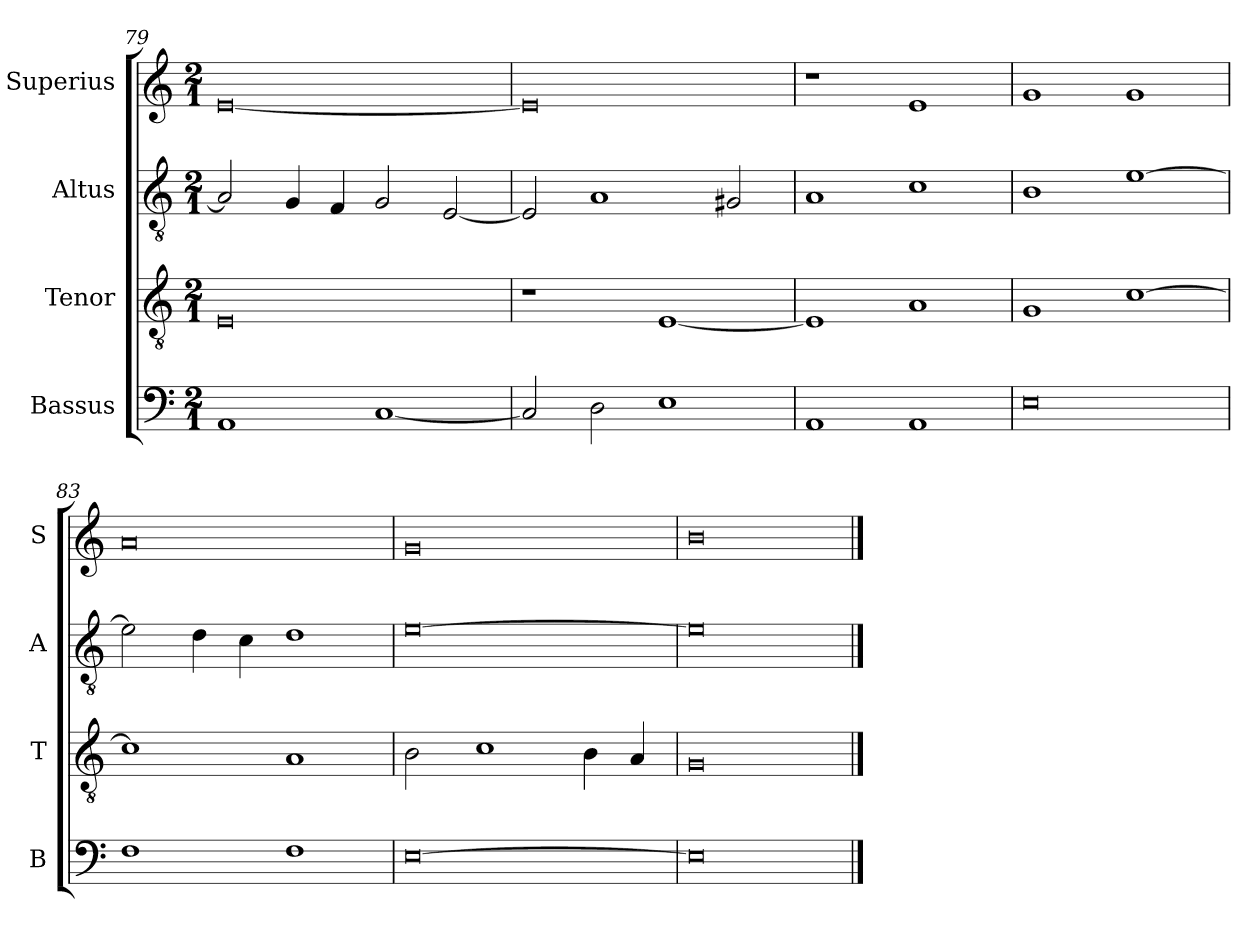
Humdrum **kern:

**kern	**kern	**kern	**kern
*part4	*part3	*part2	*part1
*staff4	*staff3	*staff2	*staff1
*I"Bassus	*I"Tenor	*I"Altus	*I"Superius
*I'B	*I'T	*I'A	*I'S
*clefF4	*clefGv2	*clefGv2	*clefG2
*k[]	*k[]	*k[]	*k[]
*M2/1	*M2/1	*M2/1	*M2/1
=79	=79	=79	=79
1AA	0E	2A/]	[0e
.	.	4G/	.
.	.	4F/	.
[1C	.	2G/	.
.	.	[2E/	.
=80	=80	=80	=80
2C/]	1r	2E/]	0e]
2D\	.	1A	.
1E	[1E	.	.
.	.	2G#X/	.
=81	=81	=81	=81
1AA	1E]	1A	1r
1AA	1A	1c	1e
=82	=82	=82	=82
0E	1G	1B	1g
.	[1c	[1e	1g
=83	=83	=83	=83
1F	1c]	2e\]	0a
.	.	4d\	.
.	.	4c\	.
1F	1A	1d	.
=84	=84	=84	=84
[0E	2B\	[0e	0g
.	1c	.	.
.	4B\	.	.
.	4A/	.	.
=85	=85	=85	=85
0E]	0G	0e]	0b
==	==	==	==
*-	*-	*-	*-
